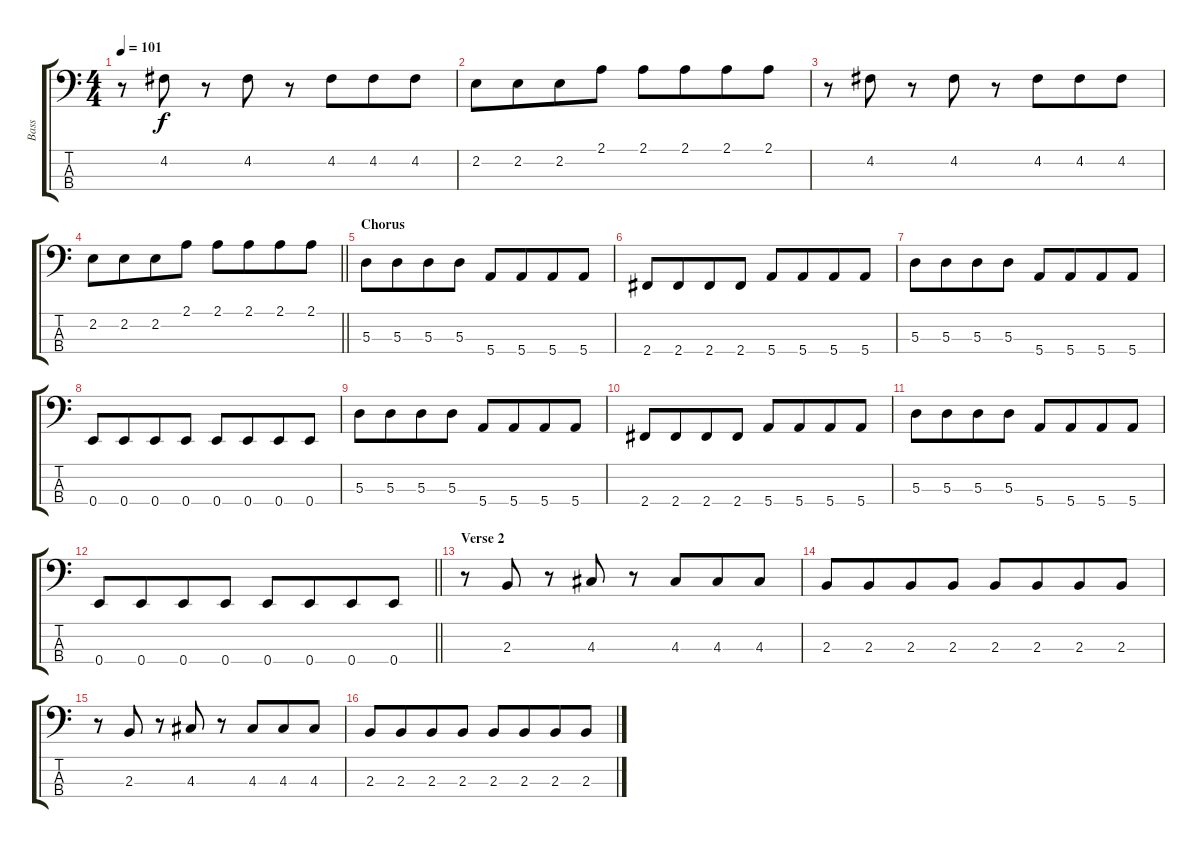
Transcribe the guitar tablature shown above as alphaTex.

\track ("Bass" "Bass") {instrument electricbasspick}
\staff {score tabs}
\tuning (G2 D2 A1 E1) {hide}
\ts (4 4)
\tempo 101
\clef f4
\ks c
r.8{dy f} 4.2.8 r.8 4.2.8 r.8 4.2.8{beam merge} 4.2.8 4.2.8 |
2.2.8 2.2.8{beam merge} 2.2.8 2.1.8 2.1.8 2.1.8{beam merge} 2.1.8 2.1.8 |
r.8 4.2.8 r.8 4.2.8 r.8 4.2.8{beam merge} 4.2.8 4.2.8 |
\barLineRight lightlight
2.2.8 2.2.8{beam merge} 2.2.8 2.1.8 2.1.8 2.1.8{beam merge} 2.1.8 2.1.8 |
\section ("" "Chorus")
5.3.8 5.3.8{beam merge} 5.3.8 5.3.8 5.4.8 5.4.8{beam merge} 5.4.8 5.4.8 |
2.4.8 2.4.8{beam merge} 2.4.8 2.4.8 5.4.8 5.4.8{beam merge} 5.4.8 5.4.8 |
5.3.8 5.3.8{beam merge} 5.3.8 5.3.8 5.4.8 5.4.8{beam merge} 5.4.8 5.4.8 |
0.4.8 0.4.8{beam merge} 0.4.8 0.4.8 0.4.8 0.4.8{beam merge} 0.4.8 0.4.8 |
5.3.8 5.3.8{beam merge} 5.3.8 5.3.8 5.4.8 5.4.8{beam merge} 5.4.8 5.4.8 |
2.4.8 2.4.8{beam merge} 2.4.8 2.4.8 5.4.8 5.4.8{beam merge} 5.4.8 5.4.8 |
5.3.8 5.3.8{beam merge} 5.3.8 5.3.8 5.4.8 5.4.8{beam merge} 5.4.8 5.4.8 |
\barLineRight lightlight
0.4.8 0.4.8{beam merge} 0.4.8 0.4.8 0.4.8 0.4.8{beam merge} 0.4.8 0.4.8 |
\section ("" "Verse 2")
r.8 2.3.8 r.8 4.3.8 r.8 4.3.8{beam merge} 4.3.8 4.3.8 |
2.3.8 2.3.8{beam merge} 2.3.8 2.3.8 2.3.8 2.3.8{beam merge} 2.3.8 2.3.8 |
r.8 2.3.8 r.8 4.3.8 r.8 4.3.8{beam merge} 4.3.8 4.3.8 |
2.3.8 2.3.8{beam merge} 2.3.8 2.3.8 2.3.8 2.3.8{beam merge} 2.3.8 2.3.8
